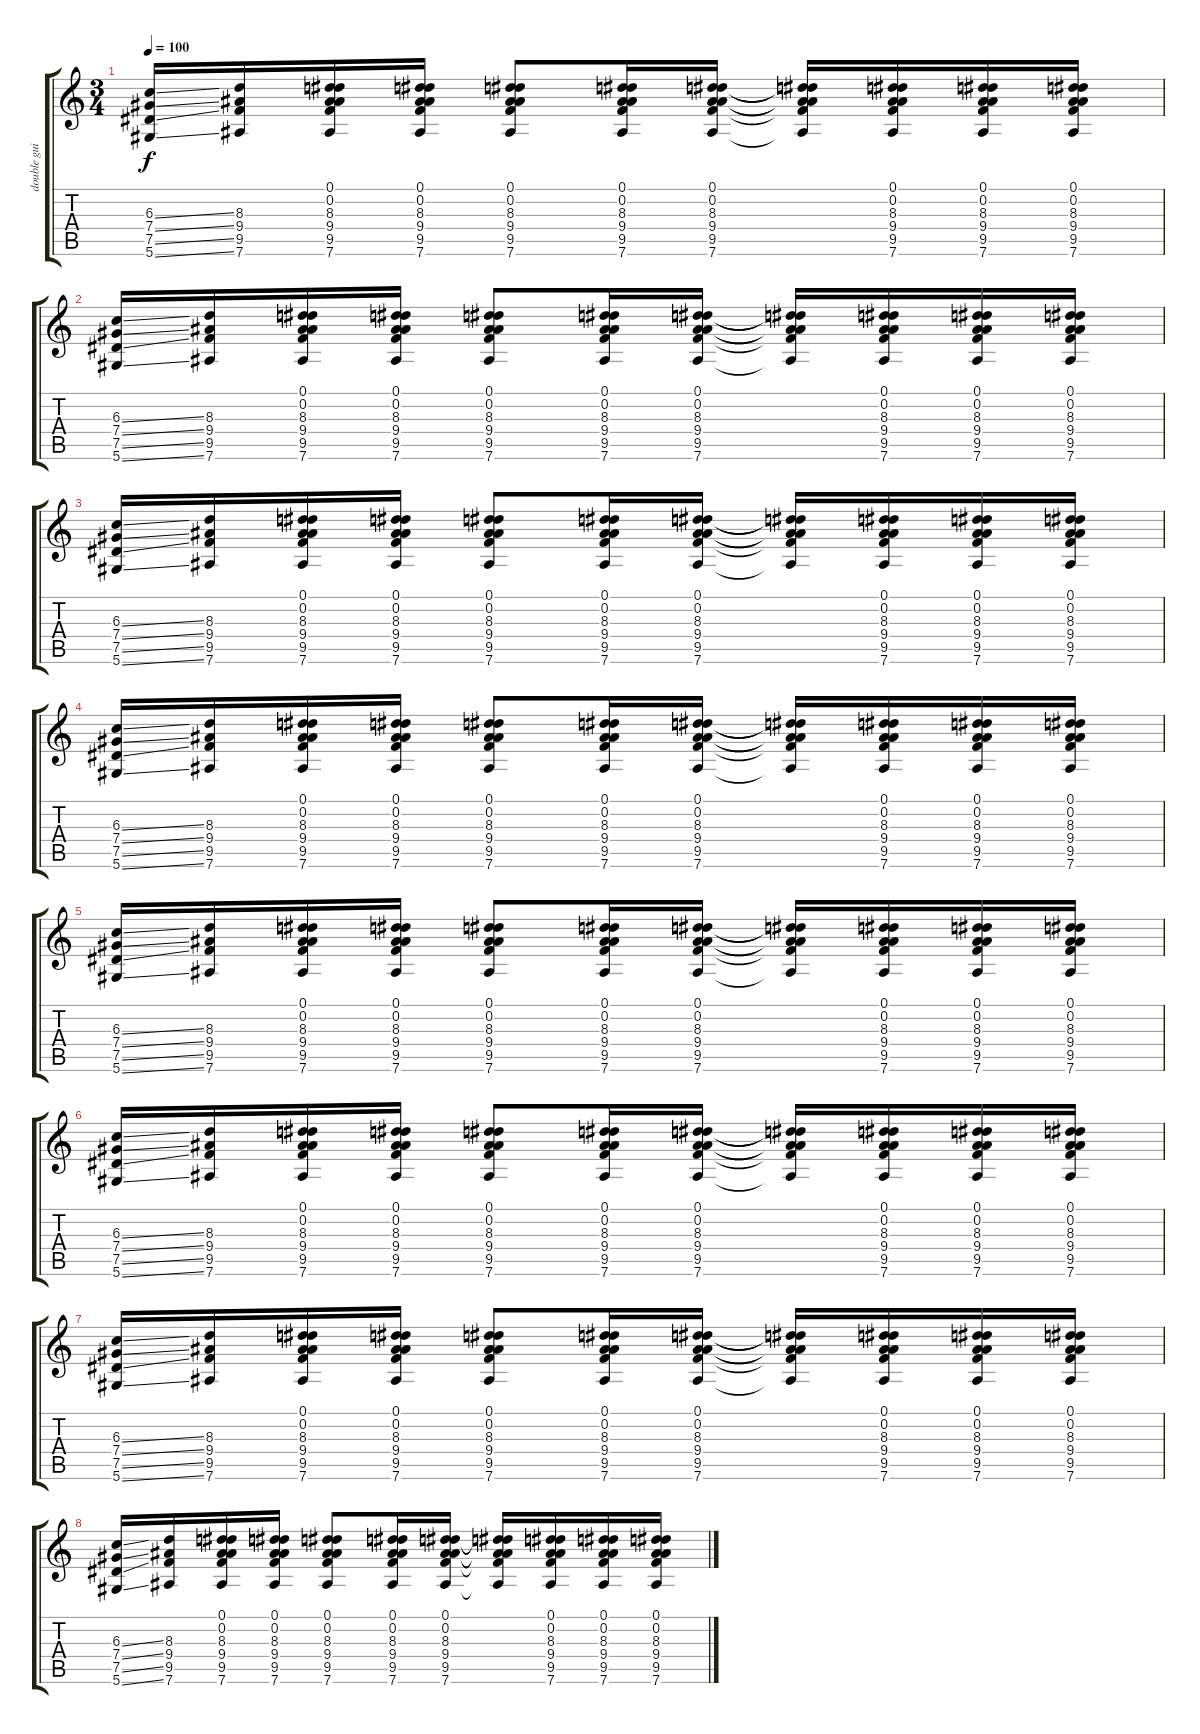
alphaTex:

\track ("double guit 1" "double gui") {instrument acousticguitarsteel}
\staff {score tabs}
\tuning (Eb4 Bb3 Gb3 Db3 Ab2 Eb2) {hide}
\ts (3 4)
\tempo 100
\clef g2
\ks c
(6.3{ss} 7.4{ss} 7.5{ss} 5.6{ss}).16{dy f} (8.3 9.4 9.5 7.6).16 (0.1 0.2 8.3 9.4 9.5 7.6).16 (0.1 0.2 8.3 9.4 9.5 7.6).16 (0.1 0.2 8.3 9.4 9.5 7.6).8 (0.1 0.2 8.3 9.4 9.5 7.6).16 (0.1 0.2 8.3 9.4 9.5 7.6).16 (0.1{t} 0.2{t} 8.3{t} 9.4{t} 9.5{t} 7.6{t}).16 (0.1 0.2 8.3 9.4 9.5 7.6).16 (0.1 0.2 8.3 9.4 9.5 7.6).16 (0.1 0.2 8.3 9.4 9.5 7.6).16 |
(6.3{ss} 7.4{ss} 7.5{ss} 5.6{ss}).16 (8.3 9.4 9.5 7.6).16 (0.1 0.2 8.3 9.4 9.5 7.6).16 (0.1 0.2 8.3 9.4 9.5 7.6).16 (0.1 0.2 8.3 9.4 9.5 7.6).8 (0.1 0.2 8.3 9.4 9.5 7.6).16 (0.1 0.2 8.3 9.4 9.5 7.6).16 (0.1{t} 0.2{t} 8.3{t} 9.4{t} 9.5{t} 7.6{t}).16 (0.1 0.2 8.3 9.4 9.5 7.6).16 (0.1 0.2 8.3 9.4 9.5 7.6).16 (0.1 0.2 8.3 9.4 9.5 7.6).16 |
(6.3{ss} 7.4{ss} 7.5{ss} 5.6{ss}).16 (8.3 9.4 9.5 7.6).16 (0.1 0.2 8.3 9.4 9.5 7.6).16 (0.1 0.2 8.3 9.4 9.5 7.6).16 (0.1 0.2 8.3 9.4 9.5 7.6).8 (0.1 0.2 8.3 9.4 9.5 7.6).16 (0.1 0.2 8.3 9.4 9.5 7.6).16 (0.1{t} 0.2{t} 8.3{t} 9.4{t} 9.5{t} 7.6{t}).16 (0.1 0.2 8.3 9.4 9.5 7.6).16 (0.1 0.2 8.3 9.4 9.5 7.6).16 (0.1 0.2 8.3 9.4 9.5 7.6).16 |
(6.3{ss} 7.4{ss} 7.5{ss} 5.6{ss}).16 (8.3 9.4 9.5 7.6).16 (0.1 0.2 8.3 9.4 9.5 7.6).16 (0.1 0.2 8.3 9.4 9.5 7.6).16 (0.1 0.2 8.3 9.4 9.5 7.6).8 (0.1 0.2 8.3 9.4 9.5 7.6).16 (0.1 0.2 8.3 9.4 9.5 7.6).16 (0.1{t} 0.2{t} 8.3{t} 9.4{t} 9.5{t} 7.6{t}).16 (0.1 0.2 8.3 9.4 9.5 7.6).16 (0.1 0.2 8.3 9.4 9.5 7.6).16 (0.1 0.2 8.3 9.4 9.5 7.6).16 |
(6.3{ss} 7.4{ss} 7.5{ss} 5.6{ss}).16 (8.3 9.4 9.5 7.6).16 (0.1 0.2 8.3 9.4 9.5 7.6).16 (0.1 0.2 8.3 9.4 9.5 7.6).16 (0.1 0.2 8.3 9.4 9.5 7.6).8 (0.1 0.2 8.3 9.4 9.5 7.6).16 (0.1 0.2 8.3 9.4 9.5 7.6).16 (0.1{t} 0.2{t} 8.3{t} 9.4{t} 9.5{t} 7.6{t}).16 (0.1 0.2 8.3 9.4 9.5 7.6).16 (0.1 0.2 8.3 9.4 9.5 7.6).16 (0.1 0.2 8.3 9.4 9.5 7.6).16 |
(6.3{ss} 7.4{ss} 7.5{ss} 5.6{ss}).16 (8.3 9.4 9.5 7.6).16 (0.1 0.2 8.3 9.4 9.5 7.6).16 (0.1 0.2 8.3 9.4 9.5 7.6).16 (0.1 0.2 8.3 9.4 9.5 7.6).8 (0.1 0.2 8.3 9.4 9.5 7.6).16 (0.1 0.2 8.3 9.4 9.5 7.6).16 (0.1{t} 0.2{t} 8.3{t} 9.4{t} 9.5{t} 7.6{t}).16 (0.1 0.2 8.3 9.4 9.5 7.6).16 (0.1 0.2 8.3 9.4 9.5 7.6).16 (0.1 0.2 8.3 9.4 9.5 7.6).16 |
(6.3{ss} 7.4{ss} 7.5{ss} 5.6{ss}).16 (8.3 9.4 9.5 7.6).16 (0.1 0.2 8.3 9.4 9.5 7.6).16 (0.1 0.2 8.3 9.4 9.5 7.6).16 (0.1 0.2 8.3 9.4 9.5 7.6).8 (0.1 0.2 8.3 9.4 9.5 7.6).16 (0.1 0.2 8.3 9.4 9.5 7.6).16 (0.1{t} 0.2{t} 8.3{t} 9.4{t} 9.5{t} 7.6{t}).16 (0.1 0.2 8.3 9.4 9.5 7.6).16 (0.1 0.2 8.3 9.4 9.5 7.6).16 (0.1 0.2 8.3 9.4 9.5 7.6).16 |
(6.3{ss} 7.4{ss} 7.5{ss} 5.6{ss}).16 (8.3 9.4 9.5 7.6).16 (0.1 0.2 8.3 9.4 9.5 7.6).16 (0.1 0.2 8.3 9.4 9.5 7.6).16 (0.1 0.2 8.3 9.4 9.5 7.6).8 (0.1 0.2 8.3 9.4 9.5 7.6).16 (0.1 0.2 8.3 9.4 9.5 7.6).16 (0.1{t} 0.2{t} 8.3{t} 9.4{t} 9.5{t} 7.6{t}).16 (0.1 0.2 8.3 9.4 9.5 7.6).16 (0.1 0.2 8.3 9.4 9.5 7.6).16 (0.1 0.2 8.3 9.4 9.5 7.6).16
